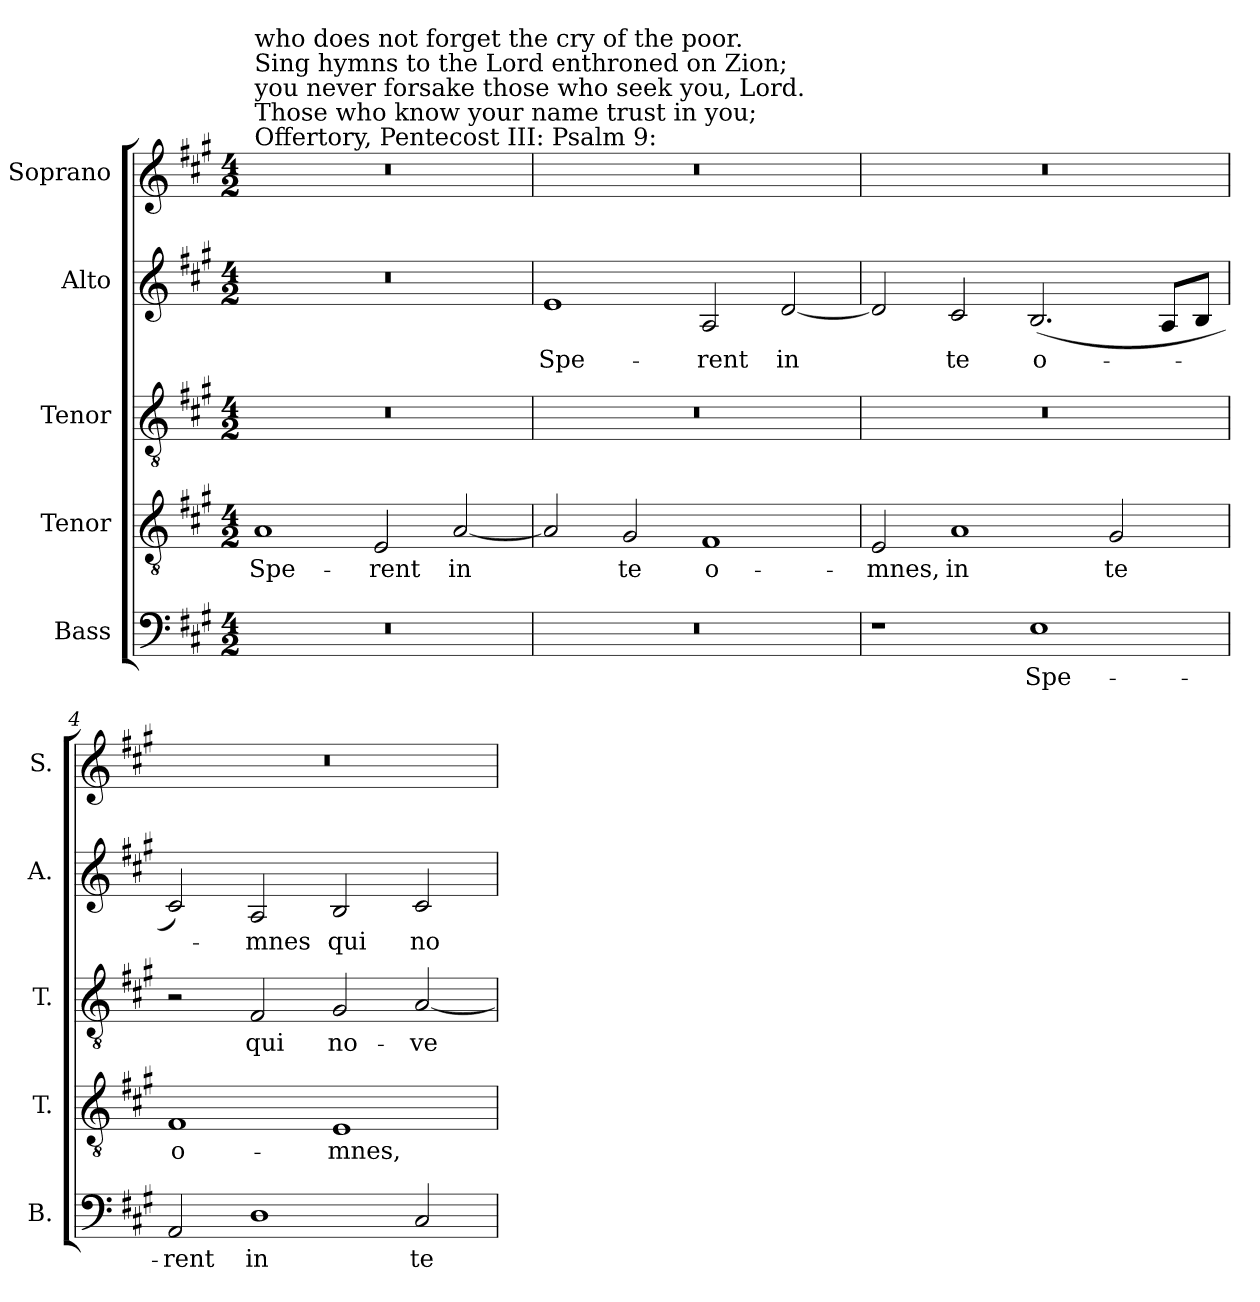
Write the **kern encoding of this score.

**kern	**text	**kern	**text	**kern	**text	**kern	**text	**kern
*part5	*part5	*part4	*part4	*part3	*part3	*part2	*part2	*part1
*staff5	*staff5	*staff4	*staff4	*staff3	*staff3	*staff2	*staff2	*staff1
*I"Bass	*	*I"Tenor	*	*I"Tenor	*	*I"Alto	*	*I"Soprano
*I'B.	*	*I'T.	*	*I'T.	*	*I'A.	*	*I'S.
!!LO:PB:g=z
*clefF4	*	*clefGv2	*	*clefGv2	*	*clefG2	*	*clefG2
*	*	*ITrd7c12	*	*ITrd7c12	*	*	*	*
*k[f#c#g#]	*	*k[f#c#g#]	*	*k[f#c#g#]	*	*k[f#c#g#]	*	*k[f#c#g#]
*A:	*	*A:	*	*A:	*	*A:	*	*A:
*M4/2	*	*M4/2	*	*M4/2	*	*M4/2	*	*M4/2
*MM216	*	*MM216	*	*MM216	*	*MM216	*	*MM216
=1	=1	=1	=1	=1	=1	=1	=1	=1
!LO:N:vis=1	!	!	!	!	!	!	!	!
!	!	!	!	!	!	!	!	!LO:TX:a:t=Offertory, Pentecost III&colon;  Psalm 9&colon;
!	!	!	!	!	!	!	!	!LO:TX:t=Those who know your name trust in you;
!	!	!	!	!	!	!	!	!LO:TX:t=you never forsake those who seek you, Lord.
!	!	!	!	!	!	!	!	!LO:TX:t=Sing hymns to the Lord enthroned on Zion;
!	!	!	!	!	!	!	!	!LO:TX:t=who does not forget the cry of the poor.
!	!	!	!LO:LY:b:color=#000000	!LO:N:vis=1	!	!LO:N:vis=1	!	!LO:N:vis=1
0r	.	1AAi	Spe-	0r	.	0r	.	0r
!	!	!	!LO:LY:b:color=#000000	!	!	!	!	!
.	.	2EEi/	-rent	.	.	.	.	.
!	!	!	!LO:LY:b:color=#000000	!	!	!	!	!
.	.	[2AAi/	in	.	.	.	.	.
=2	=2	=2	=2	=2	=2	=2	=2	=2
!LO:N:vis=1	!	!	!	!LO:N:vis=1	!	!	!	!
!	!	!	!	!	!	!	!LO:LY:b:color=#000000	!LO:N:vis=1
0r	.	2AAi/]	.	0r	.	1ei	Spe-	0r
!	!	!	!LO:LY:b:color=#000000	!	!	!	!	!
.	.	2GG#i/	te	.	.	.	.	.
!	!	!	!LO:LY:b:color=#000000	!	!	!	!	!
!	!	!	!	!	!	!	!LO:LY:b:color=#000000	!
.	.	1FF#i	o-	.	.	2Ai/	-rent	.
!	!	!	!	!	!	!	!LO:LY:b:color=#000000	!
.	.	.	.	.	.	[2di/	in	.
=3	=3	=3	=3	=3	=3	=3	=3	=3
!	!	!	!LO:LY:b:color=#000000	!LO:N:vis=1	!	!	!	!LO:N:vis=1
1r	.	2EEi/	-mnes,	0r	.	2di/]	.	0r
!	!	!	!LO:LY:b:color=#000000	!	!	!	!	!
!	!	!	!	!	!	!	!LO:LY:b:color=#000000	!
.	.	1AAi	in	.	.	2c#i/	te	.
!	!LO:LY:b:color=#000000	!	!	!	!	!	!	!
!	!	!	!	!	!	!	!LO:LY:b:color=#000000	!
1Ei	Spe-	.	.	.	.	(2.Bi/	o-	.
!	!	!	!LO:LY:b:color=#000000	!	!	!	!	!
.	.	2GG#i/	te	.	.	.	.	.
.	.	.	.	.	.	8Ai/L	.	.
.	.	.	.	.	.	8Bi/J	.	.
=4	=4	=4	=4	=4	=4	=4	=4	=4
!	!LO:LY:b:color=#000000	!	!	!	!	!	!	!
!	!	!	!LO:LY:b:color=#000000	!	!	!	!	!LO:N:vis=1
2AAi/	-rent	1FF#i	o-	2r	.	2c#i/)	.	0r
!	!LO:LY:b:color=#000000	!	!	!	!	!	!	!
!	!	!	!	!	!LO:LY:b:color=#000000	!	!	!
!	!	!	!	!	!	!	!LO:LY:b:color=#000000	!
1Di	in	.	.	2FF#i/	qui	2Ai/	-mnes	.
!	!	!	!LO:LY:b:color=#000000	!	!	!	!	!
!	!	!	!	!	!LO:LY:b:color=#000000	!	!	!
!	!	!	!	!	!	!	!LO:LY:b:color=#000000	!
.	.	1EEi	-mnes,	2GG#i/	no-	2Bi/	qui	.
!	!LO:LY:b:color=#000000	!	!	!	!	!	!	!
!	!	!	!	!	!LO:LY:b:color=#000000	!	!	!
!	!	!	!	!	!	!	!LO:LY:b:color=#000000	!
2C#i/	te	.	.	[2AAi/	-ve-	2c#i/	no-	.
=	=	=	=	=	=	=	=	=
*-	*-	*-	*-	*-	*-	*-	*-	*-
